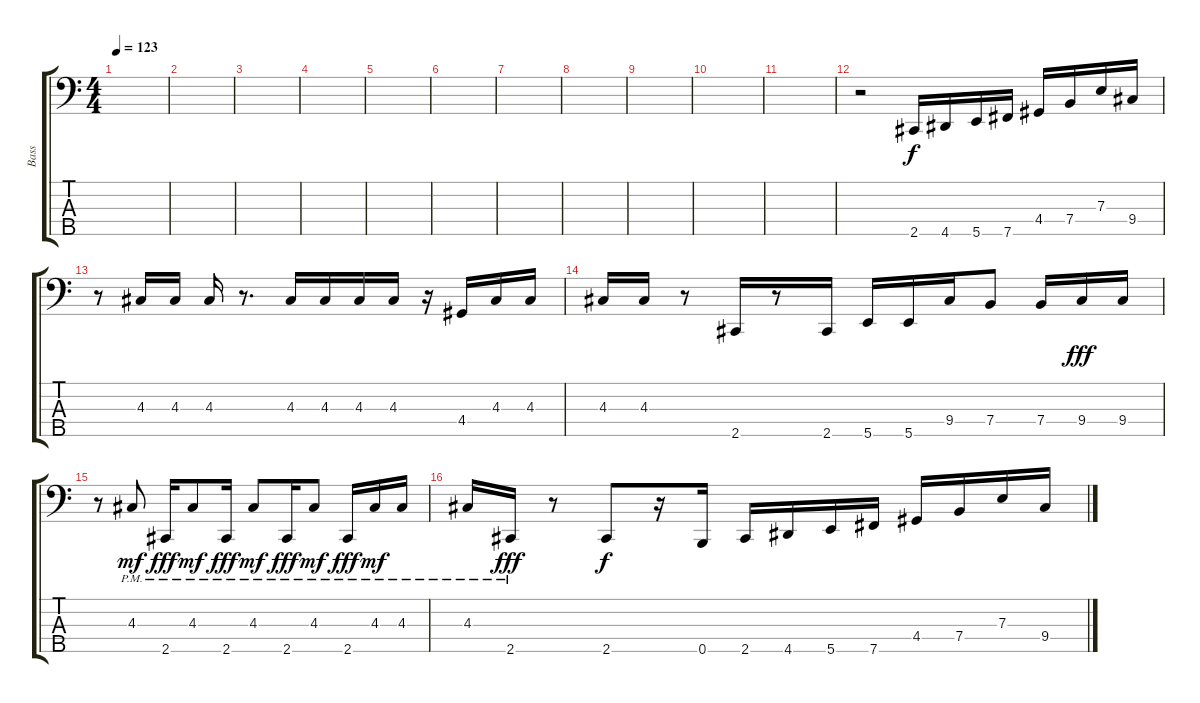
\track ("Bass" "Bass") {instrument synthbass1}
\staff {score tabs}
\tuning (G2 D2 A1 E1 B0) {hide}
\ts (4 4)
\tempo 123
\clef f4
\ks c
|
|
|
|
|
|
|
|
|
|
|
r.2 2.5.16 4.5.16 5.5.16 7.5.16 4.4.16 7.4.16 7.3.16 9.4.16 |
r.8 4.3.16 4.3.16 4.3.16 r.8{d} 4.3.16 4.3.16 4.3.16 4.3.16 r.16 4.4.16 4.3.16 4.3.16 |
4.3.16 4.3.16 r.8 2.5.16 r.8 2.5.16 5.5.16 5.5.16 9.4.16 7.4.8 7.4.16 9.4.16{dy fff} 9.4.16 |
r.8 4.3{pm}.8{dy mf} 2.5{pm}.16{dy fff} 4.3{pm}.8{dy mf} 2.5{pm}.16{dy fff} 4.3{pm}.8{dy mf} 2.5{pm}.16{dy fff} 4.3{pm}.8{dy mf} 2.5{pm}.16{dy fff} 4.3{pm}.16{dy mf} 4.3{pm}.16 |
4.3{pm}.16 2.5{pm}.16{dy fff} r.8 2.5.8{dy f} r.16 0.5.16 2.5.16 4.5.16 5.5.16 7.5.16 4.4.16 7.4.16 7.3.16 9.4.16
